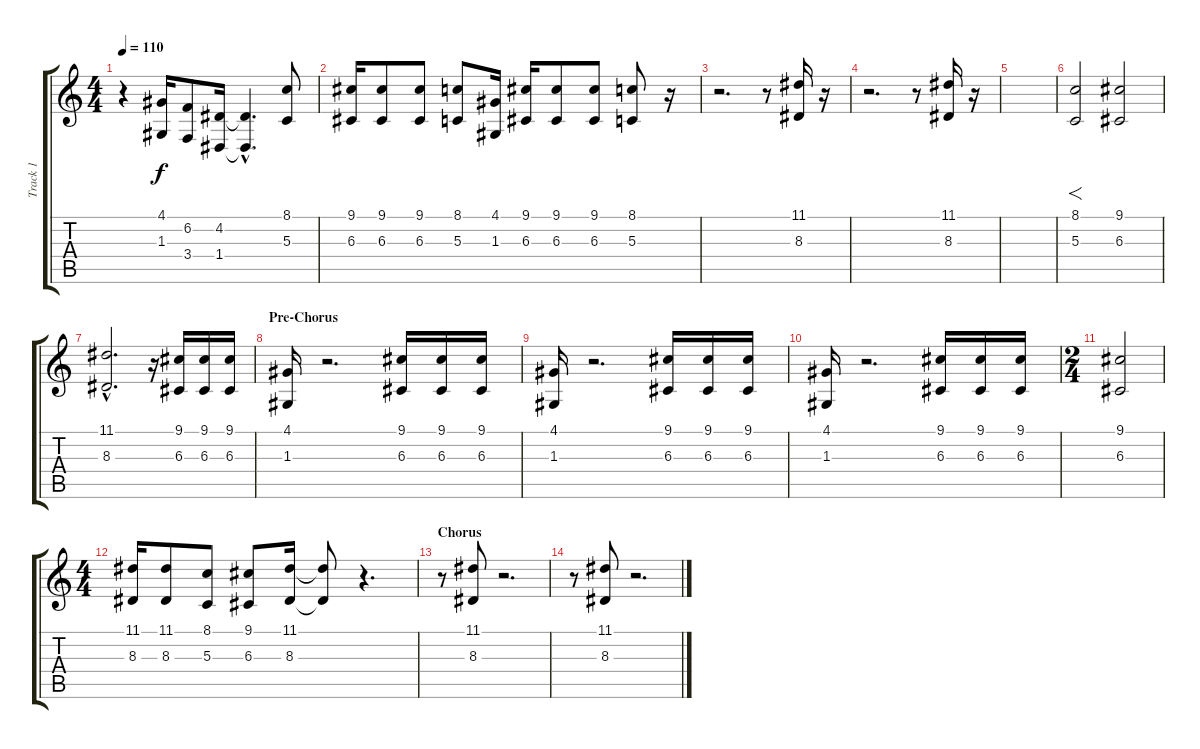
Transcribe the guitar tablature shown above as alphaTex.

\track ("Track 1" "Track 1") {instrument brasssection}
\staff {score tabs}
\tuning (E4 B3 G3 D3 A2 E2) {hide}
\ts (4 4)
\tempo 110
\clef g2
\ks c
r.4{dy f} (4.1 1.3).16 (6.2 3.4).8 (4.2 1.4).16 (4.2{hac t} 1.4{hac t}).4{d} (8.1 5.3).8 |
(9.1 6.3).16 (9.1 6.3).8 (9.1 6.3).8 (8.1 5.3).8 (4.1 1.3).16 (9.1 6.3).16 (9.1 6.3).8 (9.1 6.3).8 (8.1 5.3).8 r.16 |
r.2{d} r.8 (11.1 8.3).16 r.16 |
r.2{d} r.8 (11.1 8.3).16 r.16 |
|
(8.1 5.3).2{f} (9.1 6.3).2 |
(11.1{hac} 8.3{hac}).2{d} r.16 (9.1 6.3).16 (9.1 6.3).16 (9.1 6.3).16 |
\section ("" "Pre-Chorus")
(4.1 1.3).16 r.2{d} (9.1 6.3).16 (9.1 6.3).16 (9.1 6.3).16 |
(4.1 1.3).16 r.2{d} (9.1 6.3).16 (9.1 6.3).16 (9.1 6.3).16 |
(4.1 1.3).16 r.2{d} (9.1 6.3).16 (9.1 6.3).16 (9.1 6.3).16 |
\ts (2 4)
(9.1 6.3).2 |
\ts (4 4)
(11.1 8.3).16 (11.1 8.3).8 (8.1 5.3).8 (9.1 6.3).8 (11.1 8.3).16 (11.1{t} 8.3{t}).8 r.4{d} |
\section ("" "Chorus")
r.8 (11.1 8.3).8 r.2{d} |
r.8 (11.1 8.3).8 r.2{d}
